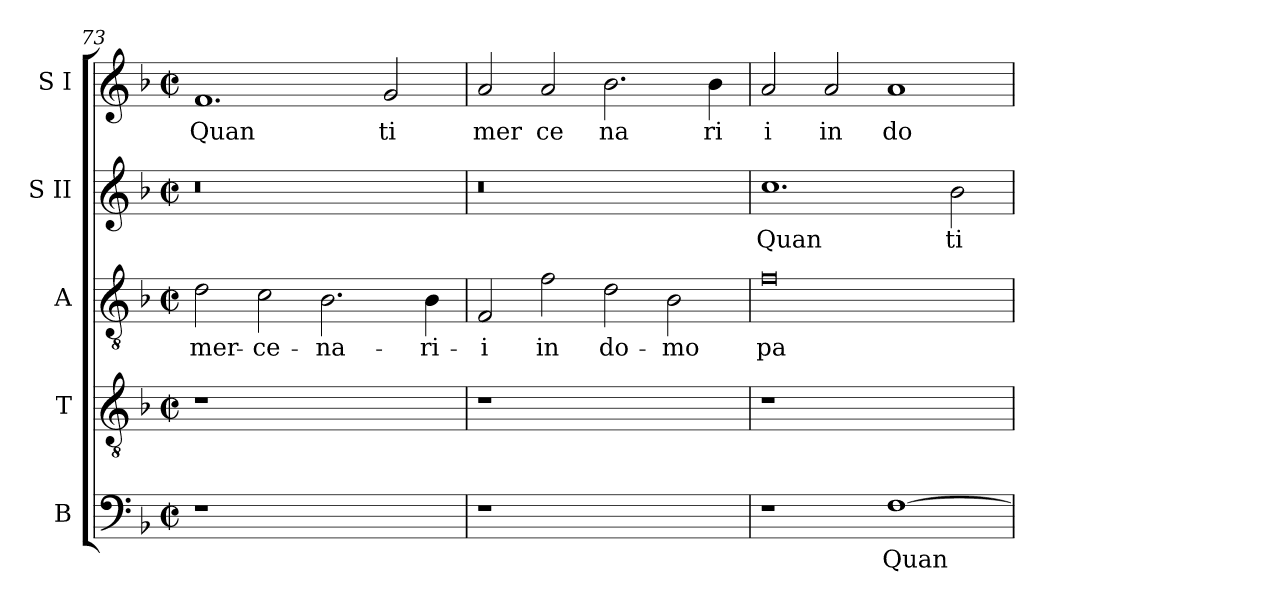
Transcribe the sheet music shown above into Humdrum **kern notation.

**kern	**text	**kern	**kern	**text	**kern	**text	**kern	**text
*part5	*part5	*part4	*part3	*part3	*part2	*part2	*part1	*part1
*staff5	*staff5	*staff4	*staff3	*staff3	*staff2	*staff2	*staff1	*staff1
*I"B	*	*I"T	*I"A	*	*I"S II	*	*I"S I	*
*clefF4	*	*clefGv2	*clefGv2	*	*clefG2	*	*clefG2	*
*k[b-]	*	*k[b-]	*k[b-]	*	*k[b-]	*	*k[b-]	*
*F:	*	*F:	*F:	*	*F:	*	*F:	*
*M2/2	*	*M2/2	*M2/2	*	*M2/2	*	*M2/2	*
*met(c|)	*	*met(c|)	*met(c|)	*	*met(c|)	*	*met(c|)	*
=73	=73	=73	=73	=73	=73	=73	=73	=73
!	!	!	!	!LO:LY:b:cj	!	!	!	!LO:LY:b:cj
1r	.	1r	2d\	mer-	0r	.	1.f	Quan
!	!	!	!	!LO:LY:b:cj	!	!	!	!
.	.	.	2c\	-ce-	.	.	.	.
!	!	!	!	!LO:LY:b:cj	!	!	!	!
1ryy	.	1ryy	2.B-\	-na-	.	.	.	.
!	!	!	!	!	!	!	!	!LO:LY:b:cj
.	.	.	.	.	.	.	2g/	ti
!	!	!	!	!LO:LY:b:cj	!	!	!	!
.	.	.	4B-\	-ri-	.	.	.	.
=74	=74	=74	=74	=74	=74	=74	=74	=74
!	!	!	!	!LO:LY:b:cj	!	!	!	!LO:LY:b:cj
1r	.	1r	2F/	-i	0r	.	2a/	mer
!	!	!	!	!LO:LY:b:cj	!	!	!	!LO:LY:b:cj
.	.	.	2f\	in	.	.	2a/	ce
!	!	!	!	!LO:LY:b:cj	!	!	!	!LO:LY:b:cj
1ryy	.	1ryy	2d\	do-	.	.	2.b-\	na
!	!	!	!	!LO:LY:b:cj	!	!	!	!
.	.	.	2B-\	-mo	.	.	.	.
!	!	!	!	!	!	!	!	!LO:LY:b:cj
.	.	.	.	.	.	.	4b-\	ri
=75	=75	=75	=75	=75	=75	=75	=75	=75
!	!	!	!	!LO:LY:b:cj	!	!LO:LY:b:cj	!	!LO:LY:b:cj
1r	.	1r	0f	pa-	1.cc	Quan	2a/	i
!	!	!	!	!	!	!	!	!LO:LY:b:cj
.	.	.	.	.	.	.	2a/	in
!	!LO:LY:b:cj	!	!	!	!	!	!	!LO:LY:b:cj
[>1F	Quan	1ryy	.	.	.	.	1a	do
!	!	!	!	!	!	!LO:LY:b:cj	!	!
.	.	.	.	.	2b-\	ti	.	.
=	=	=	=	=	=	=	=	=
*-	*-	*-	*-	*-	*-	*-	*-	*-
